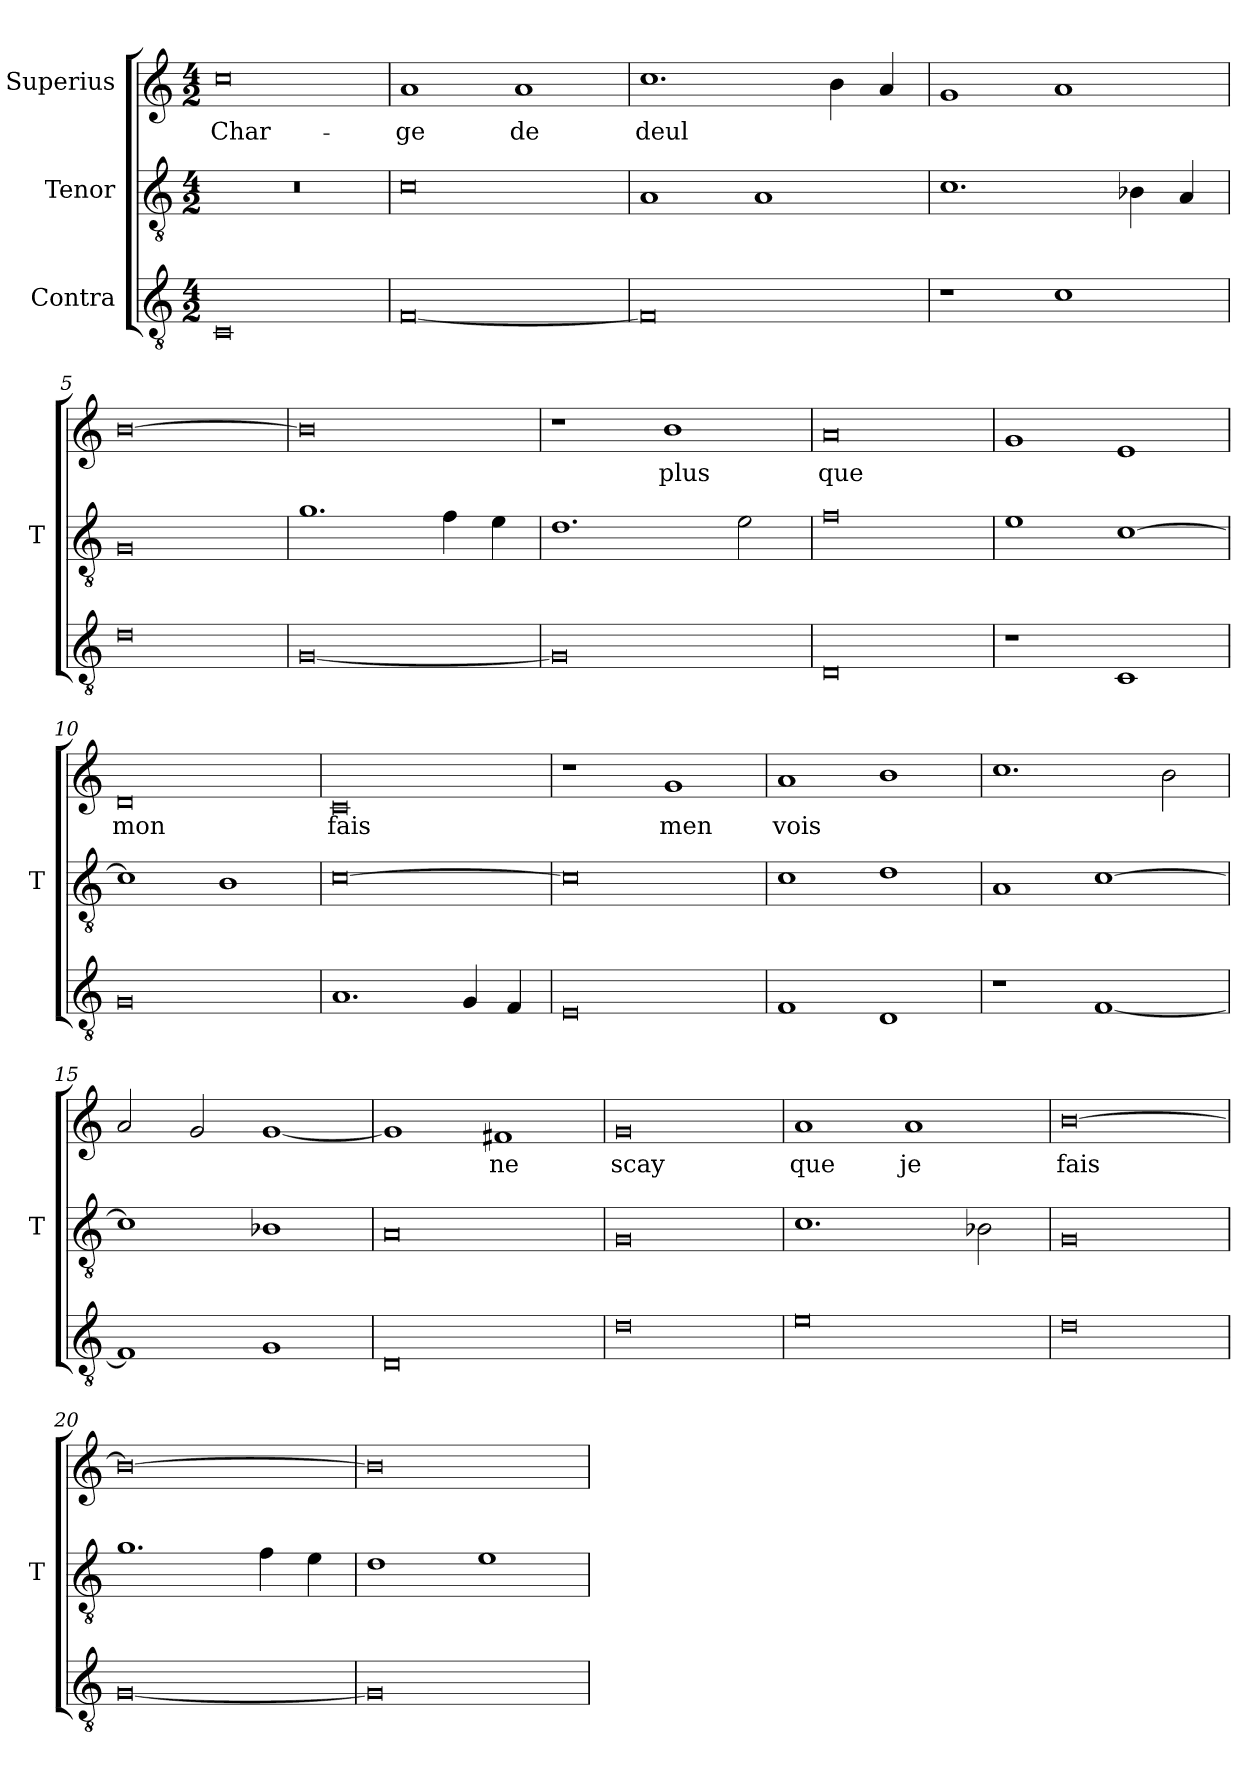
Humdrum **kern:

**kern	**kern	**kern	**text
*part3	*part2	*part1	*part1
*staff3	*staff2	*staff1	*staff1
*I"Contra	*I"Tenor	*I"Superius	*
*	*I'T	*	*
*clefGv2	*clefGv2	*clefG2	*
*M4/2	*M4/2	*M4/2	*
=1	=1	=1	=1
0C	0r	0cc	Char-
=2	=2	=2	=2
[0F	0c	1a	-ge
.	.	1a	-de
=3	=3	=3	=3
0F]	1A	1.cc	-deul
.	1A	.	.
.	.	4b	.
.	.	4a	.
=4	=4	=4	=4
1r	1.c	1g	.
1c	.	1a	.
.	4B-X	.	.
.	4A	.	.
=5	=5	=5	=5
0d	0G	[0b	.
=6	=6	=6	=6
[0G	1.g	0b]	.
.	4f	.	.
.	4e	.	.
=7	=7	=7	=7
0G]	1.d	1r	.
.	.	1b	-plus
.	2e	.	.
=8	=8	=8	=8
0D	0f	0a	-que
=9	=9	=9	=9
1r	1e	1g	.
1C	[1c	1e	.
=10	=10	=10	=10
0G	1c]	0d	-mon
.	1B	.	.
=11	=11	=11	=11
1.A	[0c	0c	-fais
4G	.	.	.
4F	.	.	.
=12	=12	=12	=12
0E	0c]	1r	.
.	.	1g	-men
=13	=13	=13	=13
1F	1c	1a	-vois
1D	1d	1b	.
=14	=14	=14	=14
1r	1A	1.cc	.
[1F	[1c	.	.
.	.	2b	.
=15	=15	=15	=15
1F]	1c]	2a	.
.	.	2g	.
1G	1B-X	[1g	.
=16	=16	=16	=16
0D	0A	1g]	.
.	.	1f#X	-ne
=17	=17	=17	=17
0d	0G	0g	-scay
=18	=18	=18	=18
0e	1.c	1a	-que
.	.	1a	-je
.	2B-X	.	.
=19	=19	=19	=19
0d	0G	[0b	-fais
=20	=20	=20	=20
[0G	1.g	0b_	.
.	4f	.	.
.	4e	.	.
=21	=21	=21	=21
0G]	1d	0b]	.
.	1e	.	.
=	=	=	=
*-	*-	*-	*-
